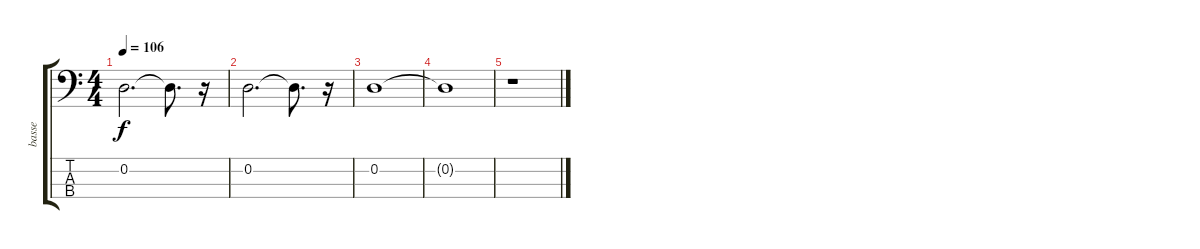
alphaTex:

\track ("basse" "basse") {instrument electricbassfinger}
\staff {score tabs}
\tuning (G2 D2 A1 E1) {hide}
\ts (4 4)
\tempo 106
\clef f4
\ks c
0.2.2{d dy f} 0.2{t}.8{d} r.16 |
0.2.2{d} 0.2{t}.8{d} r.16 |
0.2.1 |
0.2{t}.1 |
r.1
